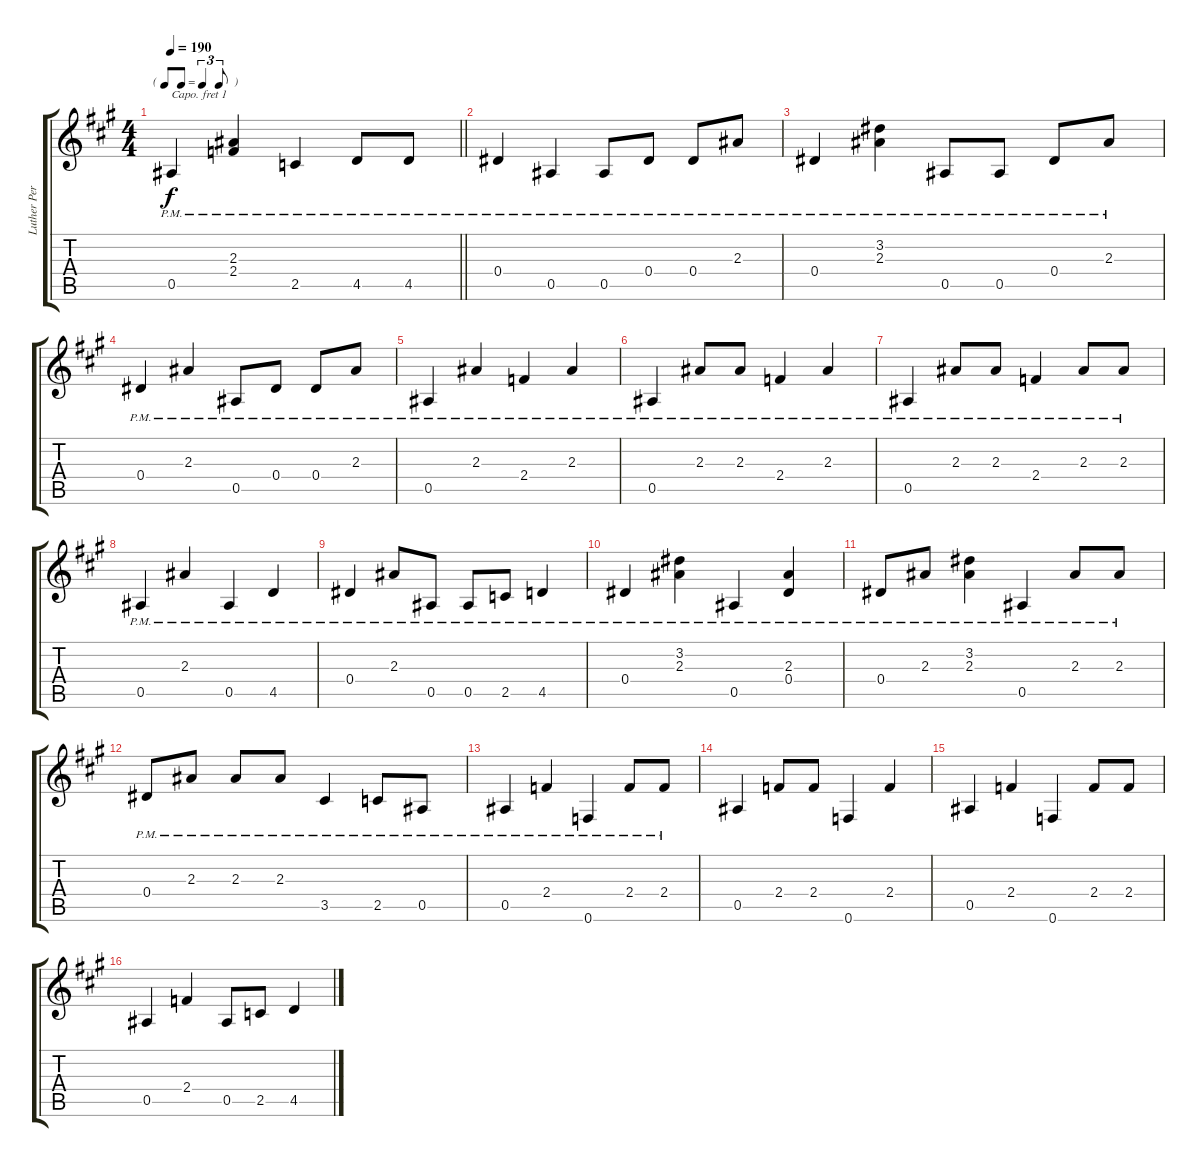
\track ("Luther Perkins - Electric Guitar (w/ cap" "Luther Per") {instrument electricguitarmuted}
\staff {score tabs}
\capo 1
\tuning (E4 B3 G3 D3 A2 E2) {hide}
\ts (4 4)
\tf triplet8th
\tempo 190
\clef g2
\barLineRight lightlight
\ks a
0.5{pm}.4{dy f} (2.3{pm} 2.4{pm}).4 2.5{pm}.4 4.5{pm}.8 4.5{pm}.8 |
0.4{pm}.4 0.5{pm}.4 0.5{pm}.8 0.4{pm}.8 0.4{pm}.8 2.3{pm}.8 |
0.4{pm}.4 (3.2{pm} 2.3{pm}).4 0.5{pm}.8 0.5{pm}.8 0.4{pm}.8 2.3{pm}.8 |
0.4{pm}.4 2.3{pm}.4 0.5{pm}.8 0.4{pm}.8 0.4{pm}.8 2.3{pm}.8 |
0.5{pm}.4 2.3{pm}.4 2.4{pm}.4 2.3{pm}.4 |
0.5{pm}.4 2.3{pm}.8 2.3{pm}.8 2.4{pm}.4 2.3{pm}.4 |
0.5{pm}.4 2.3{pm}.8 2.3{pm}.8 2.4{pm}.4 2.3{pm}.8 2.3{pm}.8 |
0.5{pm}.4 2.3{pm}.4 0.5{pm}.4 4.5{pm}.4 |
0.4{pm}.4 2.3{pm}.8 0.5{pm}.8 0.5{pm}.8 2.5{pm}.8 4.5{pm}.4 |
0.4{pm}.4 (3.2{pm} 2.3{pm}).4 0.5{pm}.4 (2.3{pm} 0.4{pm}).4 |
0.4{pm}.8 2.3{pm}.8 (3.2{pm} 2.3{pm}).4 0.5{pm}.4 2.3{pm}.8 2.3{pm}.8 |
0.4{pm}.8 2.3{pm}.8 2.3{pm}.8 2.3{pm}.8 3.5{pm}.4 2.5{pm}.8 0.5{pm}.8 |
0.5{pm}.4 2.4{pm}.4 0.6{pm}.4 2.4{pm}.8 2.4{pm}.8 |
0.5.4 2.4.8 2.4.8 0.6.4 2.4.4 |
0.5.4 2.4.4 0.6.4 2.4.8 2.4.8 |
0.5.4 2.4.4 0.5.8 2.5.8 4.5.4
